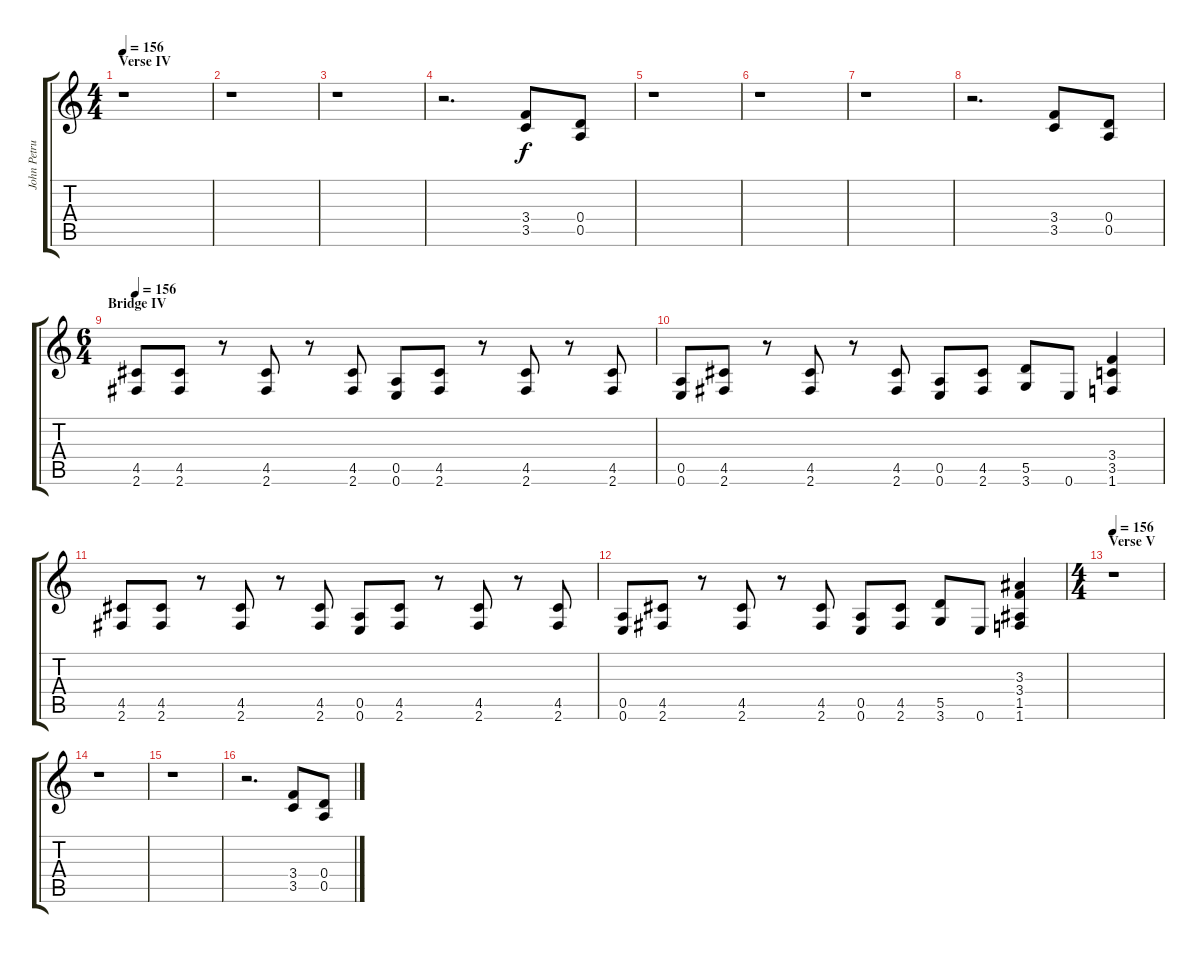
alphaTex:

\track ("John Petrucci  (Dist.)" "John Petru") {instrument distortionguitar}
\staff {score tabs}
\tuning (E4 B3 G3 D3 A2 E2) {hide}
\ts (4 4)
\section ("" "Verse IV")
\tempo 156
\clef g2
\ks c
r.1{dy f} |
r.1 |
r.1 |
r.2{d} (3.4 3.5).8 (0.4 0.5).8 |
r.1 |
r.1 |
r.1 |
r.2{d} (3.4 3.5).8 (0.4 0.5).8 |
\ts (6 4)
\section ("" "Bridge IV")
\tempo 156
(4.5 2.6).8 (4.5 2.6).8 r.8 (4.5 2.6).8 r.8 (4.5 2.6).8 (0.5 0.6).8 (4.5 2.6).8 r.8 (4.5 2.6).8 r.8 (4.5 2.6).8 |
(0.5 0.6).8 (4.5 2.6).8 r.8 (4.5 2.6).8 r.8 (4.5 2.6).8 (0.5 0.6).8 (4.5 2.6).8 (5.5 3.6).8 0.6.8 (3.4 3.5 1.6).4 |
(4.5 2.6).8 (4.5 2.6).8 r.8 (4.5 2.6).8 r.8 (4.5 2.6).8 (0.5 0.6).8 (4.5 2.6).8 r.8 (4.5 2.6).8 r.8 (4.5 2.6).8 |
(0.5 0.6).8 (4.5 2.6).8 r.8 (4.5 2.6).8 r.8 (4.5 2.6).8 (0.5 0.6).8 (4.5 2.6).8 (5.5 3.6).8 0.6.8 (3.3 3.4 1.5 1.6).4 |
\ts (4 4)
\section ("" "Verse V")
\tempo 156
r.1 |
r.1 |
r.1 |
r.2{d} (3.4 3.5).8 (0.4 0.5).8
